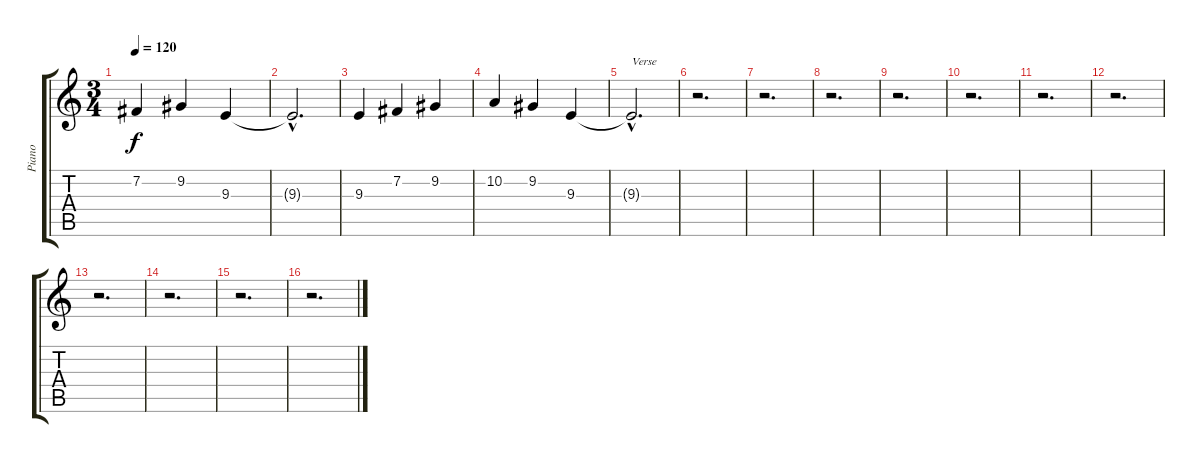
\track ("Piano" "Piano") {instrument acousticgrandpiano}
\staff {score tabs}
\tuning (E4 B3 G3 D3 A2 E2) {hide}
\ts (3 4)
\tempo 120
\clef g2
\ks c
7.2.4{dy f} 9.2.4 9.3.4 |
9.3{hac t}.2{d} |
9.3.4 7.2.4 9.2.4 |
10.2.4 9.2.4 9.3.4 |
9.3{hac t}.2{d txt "Verse"} |
r.2{d} |
r.2{d} |
r.2{d} |
r.2{d} |
r.2{d} |
r.2{d} |
r.2{d} |
r.2{d} |
r.2{d} |
r.2{d} |
r.2{d}
